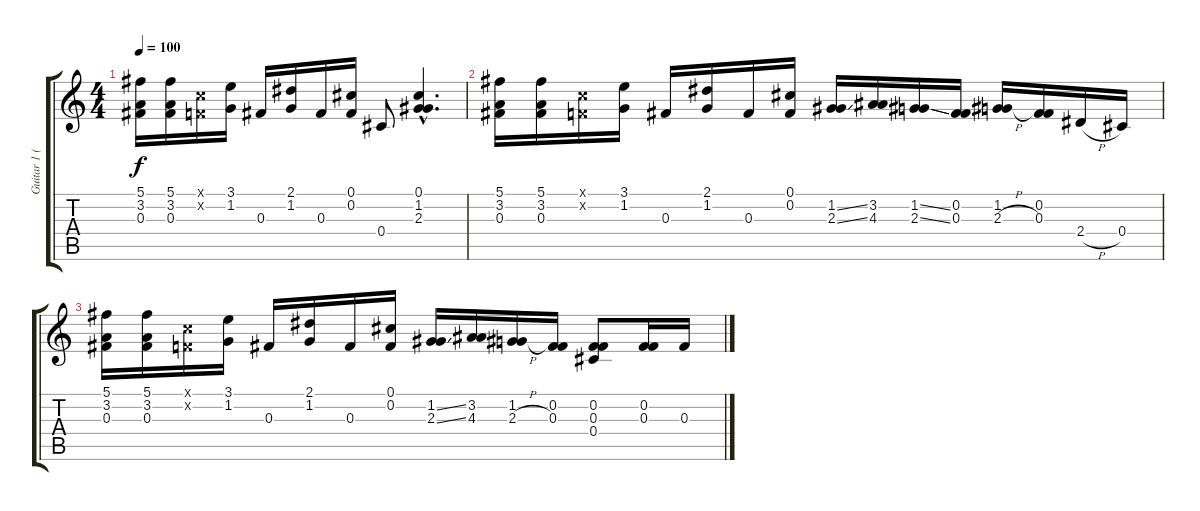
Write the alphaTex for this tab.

\track ("Guitar 1 (delay 450ms)" "Guitar 1 (") {instrument overdrivenguitar}
\staff {score tabs}
\tuning (Db4 Gb3 Gb3 Db3 Gb2 Db2) {hide}
\ts (4 4)
\tempo 100
\clef g2
\ks c
(5.1 3.2 0.3).16{dy f} (5.1 3.2 0.3).16 (-1.1{x} -1.2{x}).16 (3.1 1.2).16 0.3.16 (2.1 1.2).16 0.3.16 (0.1 0.2).16 0.4.8 (0.1{hac} 1.2{hac} 2.3{hac}).4{d} |
(5.1 3.2 0.3).16 (5.1 3.2 0.3).16 (-1.1{x} -1.2{x}).16 (3.1 1.2).16 0.3.16 (2.1 1.2).16 0.3.16 (0.1 0.2).16 (1.2{ss} 2.3{ss}).16 (3.2 4.3).16 (1.2{ss} 2.3{ss}).16 (0.2 0.3).16 (1.2{h} 2.3{h}).16 (0.2 0.3).16 2.4{h}.16 0.4.16 |
(5.1 3.2 0.3).16 (5.1 3.2 0.3).16 (-1.1{x} -1.2{x}).16 (3.1 1.2).16 0.3.16 (2.1 1.2).16 0.3.16 (0.1 0.2).16 (1.2{ss} 2.3{ss}).16 (3.2 4.3).16 (1.2{h} 2.3{h}).16 (0.2 0.3).16 (0.2 0.3 0.4).8 (0.2 0.3).16 0.3.16
